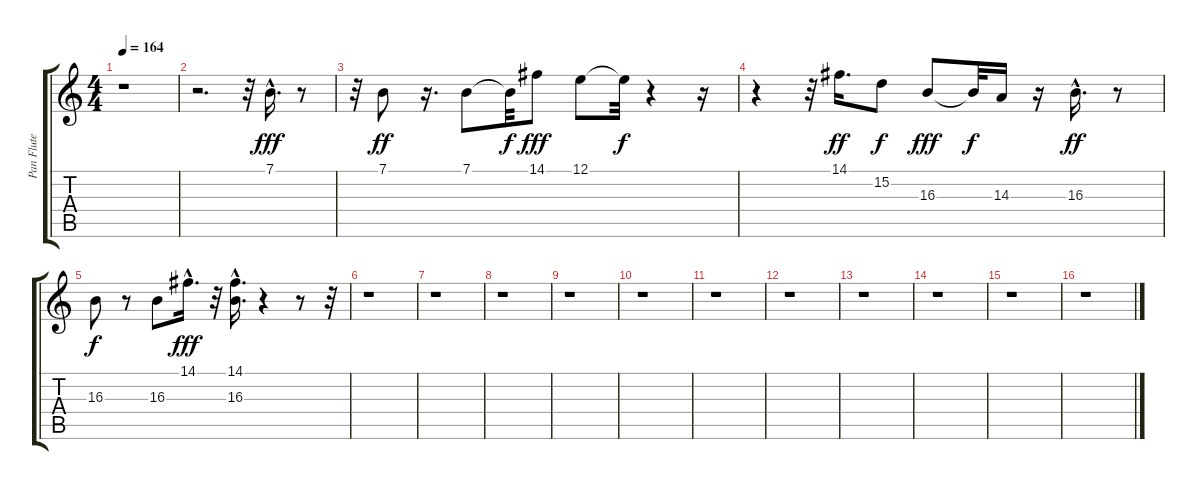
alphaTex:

\track ("Pan Flute " "Pan Flute ") {instrument panflute}
\staff {score tabs}
\tuning (E4 B3 G3 D3 A2 E2) {hide}
\ts (4 4)
\tempo 164
\clef g2
\ks c
r.1{dy fff} |
r.2{d} r.32 7.1{hac}.16{d} r.8 |
r.32 7.1.8{dy ff} r.16{d} 7.1.8 7.1{t}.32{dy f} 14.1.8{dy fff} 12.1.8 12.1{t}.32{dy f} r.4 r.16 |
r.4 r.32 14.1.16{d dy ff} 15.2.8{dy f} 16.3.8{dy fff} 16.3{t}.32{dy f} 14.3.16 r.16 16.3{hac}.16{d dy ff} r.8 |
16.3.8{dy f} r.8 16.3.8 14.1{hac}.16{d dy fff} r.32 (14.1 16.3{hac}).16{d} r.4 r.8 r.32 |
r.1 |
r.1 |
r.1 |
r.1 |
r.1 |
r.1 |
r.1 |
r.1 |
r.1 |
r.1 |
r.1
